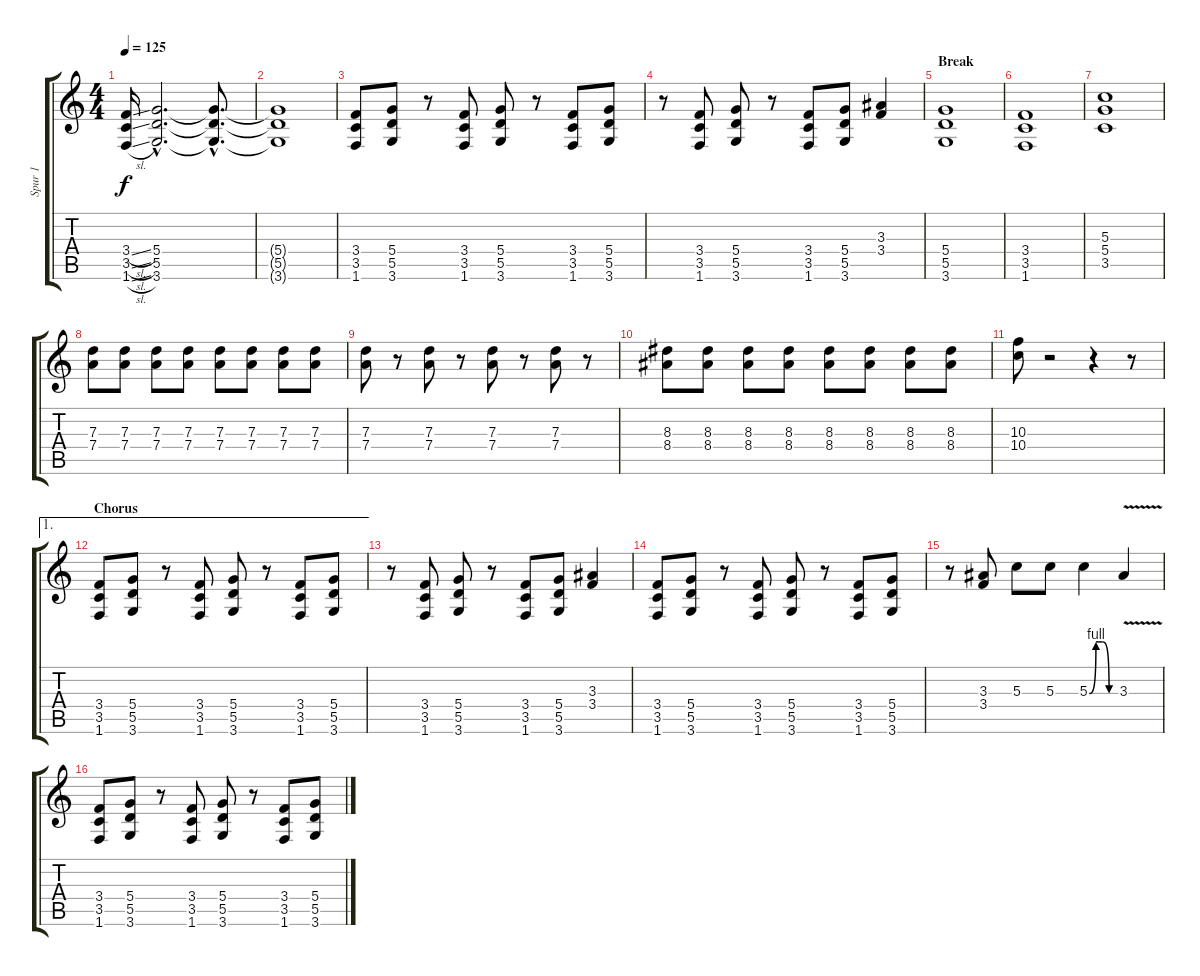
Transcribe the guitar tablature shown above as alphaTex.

\track ("Spur 1" "Spur 1") {instrument overdrivenguitar}
\staff {score tabs}
\tuning (E4 B3 G3 D3 A2 E2) {hide}
\ts (4 4)
\tempo 125
\clef g2
\ks c
(3.4{sl} 3.5{sl} 1.6{sl}).16{dy f} (5.4{hac} 5.5{hac} 3.6{hac}).2{d} (5.4{hac t} 5.5{hac t} 3.6{hac t}).8{d} |
(5.4{t} 5.5{t} 3.6{t}).1 |
(3.4 3.5 1.6).8 (5.4 5.5 3.6).8 r.8 (3.4 3.5 1.6).8 (5.4 5.5 3.6).8 r.8 (3.4 3.5 1.6).8 (5.4 5.5 3.6).8 |
r.8 (3.4 3.5 1.6).8 (5.4 5.5 3.6).8 r.8 (3.4 3.5 1.6).8 (5.4 5.5 3.6).8 (3.3 3.4).4 |
\section ("" "Break")
(5.4 5.5 3.6).1 |
(3.4 3.5 1.6).1 |
(5.3 5.4 3.5).1 |
(7.3 7.4).8 (7.3 7.4).8 (7.3 7.4).8 (7.3 7.4).8 (7.3 7.4).8 (7.3 7.4).8 (7.3 7.4).8 (7.3 7.4).8 |
(7.3 7.4).8 r.8 (7.3 7.4).8 r.8 (7.3 7.4).8 r.8 (7.3 7.4).8 r.8 |
(8.3 8.4).8 (8.3 8.4).8 (8.3 8.4).8 (8.3 8.4).8 (8.3 8.4).8 (8.3 8.4).8 (8.3 8.4).8 (8.3 8.4).8 |
(10.3 10.4).8 r.2 r.4 r.8 |
\ae 1
\section ("" "Chorus")
(3.4 3.5 1.6).8 (5.4 5.5 3.6).8 r.8 (3.4 3.5 1.6).8 (5.4 5.5 3.6).8 r.8 (3.4 3.5 1.6).8 (5.4 5.5 3.6).8 |
r.8 (3.4 3.5 1.6).8 (5.4 5.5 3.6).8 r.8 (3.4 3.5 1.6).8 (5.4 5.5 3.6).8 (3.3 3.4).4 |
(3.4 3.5 1.6).8 (5.4 5.5 3.6).8 r.8 (3.4 3.5 1.6).8 (5.4 5.5 3.6).8 r.8 (3.4 3.5 1.6).8 (5.4 5.5 3.6).8 |
r.8 (3.3 3.4).8 5.3.8 5.3.8 5.3{be (custom 0 0 15 4 30 4 45 0 60 0)}.4 3.3{v}.4 |
(3.4 3.5 1.6).8 (5.4 5.5 3.6).8 r.8 (3.4 3.5 1.6).8 (5.4 5.5 3.6).8 r.8 (3.4 3.5 1.6).8 (5.4 5.5 3.6).8
